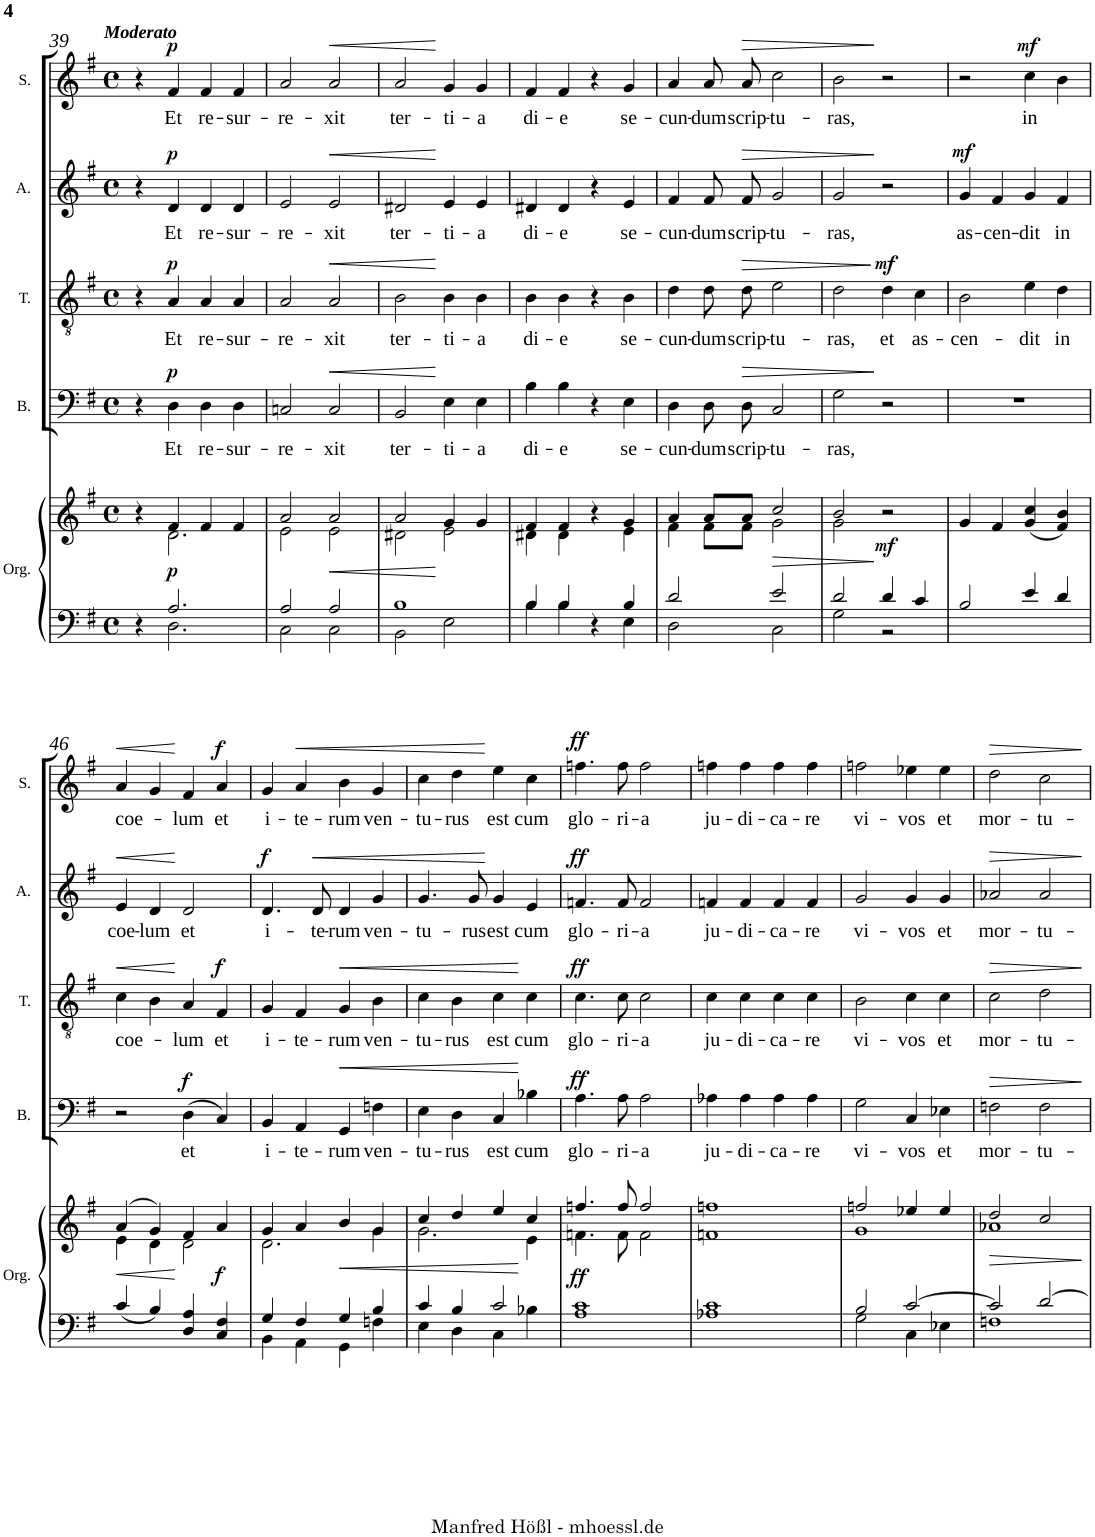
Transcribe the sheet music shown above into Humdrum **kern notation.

**kern	**kern	**dynam	**kern	**text	**dynam	**kern	**text	**dynam	**kern	**text	**dynam	**kern	**text	**dynam
*part5	*part5	*part5	*part4	*part4	*part4	*part3	*part3	*part3	*part2	*part2	*part2	*part1	*part1	*part1
*staff6	*staff5	*staff5/6	*staff4	*staff4	*staff4	*staff3	*staff3	*staff3	*staff2	*staff2	*staff2	*staff1	*staff1	*staff1
*I"Organ	*	*	*I"Bass	*	*	*I"Tenor	*	*	*I"Alto	*	*	*I"Soprano	*	*
*I'Org.	*	*	*I'B.	*	*	*I'T.	*	*	*I'A.	*	*	*I'S.	*	*
!!LO:PB:g=z
*clefF4	*clefG2	*	*clefF4	*	*	*clefGv2	*	*	*clefG2	*	*	*clefG2	*	*
*k[f#]	*k[f#]	*	*k[f#]	*	*	*k[f#]	*	*	*k[f#]	*	*	*k[f#]	*	*
*G:	*G:	*	*G:	*	*	*G:	*	*	*G:	*	*	*G:	*	*
*M4/4	*M4/4	*	*M4/4	*	*	*M4/4	*	*	*M4/4	*	*	*M4/4	*	*
*met(c)	*met(c)	*	*met(c)	*	*	*met(c)	*	*	*met(c)	*	*	*met(c)	*	*
=39	=39	=39	=39	=39	=39	=39	=39	=39	=39	=39	=39	=39	=39	=39
*^	*^	*	*	*	*	*	*	*	*	*	*	*	*	*
!	!	!	!	!	!	!	!	!	!	!	!	!	!	!LO:TX:a:Bi:t=Moderato	!	!
4r	4ryy	4r	4ryy	.	4r	.	.	4r	.	.	4r	.	.	4r	.	.
!	!	!	!	!LO:DY:b	!	!LO:LY:b	!LO:DY:a	!	!LO:LY:b	!LO:DY:a	!	!LO:LY:b	!LO:DY:a	!	!LO:LY:b	!LO:DY:a
2.A/	2.D\	4f#/	2.d\	p	4D\	Et	p	4A/	Et	p	4d/	Et	p	4f#/	Et	p
!	!	!	!	!	!	!LO:LY:b	!	!	!LO:LY:b	!	!	!LO:LY:b	!	!	!LO:LY:b	!
.	.	4f#/	.	.	4D\	re-	.	4A/	re-	.	4d/	re-	.	4f#/	re-	.
!	!	!	!	!	!	!LO:LY:b	!	!	!LO:LY:b	!	!	!LO:LY:b	!	!	!LO:LY:b	!
.	.	4f#/	.	.	4D\	-sur-	.	4A/	-sur-	.	4d/	-sur-	.	4f#/	-sur-	.
=40	=40	=40	=40	=40	=40	=40	=40	=40	=40	=40	=40	=40	=40	=40	=40	=40
!	!	!	!	!	!	!LO:LY:b	!	!	!LO:LY:b	!	!	!LO:LY:b	!	!	!LO:LY:b	!
2A/	2C\	2a/	2e\	.	2Cn/	-re-	.	2A/	-re-	.	2e/	-re-	.	2a/	-re-	.
!	!	!	!	!	!	!LO:LY:b	!LO:HP:b	!	!LO:LY:b	!LO:HP:b	!	!LO:LY:b	!LO:HP:b	!	!LO:LY:b	!LO:HP:b
2A/	2C\	2a/	2e\	.	2C/	-xit	<	2A/	-xit	<	2e/	-xit	<	2a/	-xit	<
=41	=41	=41	=41	=41	=41	=41	=41	=41	=41	=41	=41	=41	=41	=41	=41	=41
!	!	!	!	!	!	!LO:LY:b	!	!	!LO:LY:b	!	!	!LO:LY:b	!	!	!LO:LY:b	!
1B	2BB\	2a/	2d#X\	.	2BB/	ter-	.	2B\	ter-	.	2d#X/	ter-	.	2a/	ter-	.
!	!	!	!	!	!	!LO:LY:b	!	!	!LO:LY:b	!	!	!LO:LY:b	!	!	!LO:LY:b	!
.	2E\	4g/	2e\	.	4E\	-ti-	[	4B\	-ti-	[	4e/	-ti-	[	4g/	-ti-	[
!	!	!	!	!	!	!LO:LY:b	!	!	!LO:LY:b	!	!	!LO:LY:b	!	!	!LO:LY:b	!
.	.	4g/	.	.	4E\	-a	.	4B\	-a	.	4e/	-a	.	4g/	-a	.
=42	=42	=42	=42	=42	=42	=42	=42	=42	=42	=42	=42	=42	=42	=42	=42	=42
!	!	!	!	!	!	!LO:LY:b	!	!	!LO:LY:b	!	!	!LO:LY:b	!	!	!LO:LY:b	!
4B/	4B\	4f#/	4d#X\	.	4B\	di-	.	4B\	di-	.	4d#X/	di-	.	4f#/	di-	.
!	!	!	!	!	!	!LO:LY:b	!	!	!LO:LY:b	!	!	!LO:LY:b	!	!	!LO:LY:b	!
4B/	4B\	4f#/	4d#\	.	4B\	-e	.	4B\	-e	.	4d#/	-e	.	4f#/	-e	.
4r	4ryy	4r	4ryy	.	4r	.	.	4r	.	.	4r	.	.	4r	.	.
!	!	!	!	!	!	!LO:LY:b	!	!	!LO:LY:b	!	!	!LO:LY:b	!	!	!LO:LY:b	!
4B/	4E\	4g/	4e\	.	4E\	se-	.	4B\	se-	.	4e/	se-	.	4g/	se-	.
=43	=43	=43	=43	=43	=43	=43	=43	=43	=43	=43	=43	=43	=43	=43	=43	=43
!	!	!	!	!	!	!LO:LY:b	!	!	!LO:LY:b	!	!	!LO:LY:b	!	!	!LO:LY:b	!
2d/	2D\	4a/	4f#\	.	4D\	-cun-	.	4d\	-cun-	.	4f#/	-cun-	.	4a/	-cun-	.
!	!	!	!	!	!	!LO:LY:b	!	!	!LO:LY:b	!	!	!LO:LY:b	!	!	!LO:LY:b	!
.	.	8a/L	8f#\L	.	8D\L	-dum	.	8d\L	-dum	.	8f#/L	-dum	.	8a/L	-dum	.
!	!	!	!	!	!	!LO:LY:b	!LO:HP:b	!	!LO:LY:b	!LO:HP:b	!	!LO:LY:b	!LO:HP:b	!	!LO:LY:b	!LO:HP:b
.	.	8a/J	8f#\J	.	8D\J	scrip-	>	8d\J	scrip-	>	8f#/J	scrip-	>	8a/J	scrip-	>
!	!	!	!	!	!	!LO:LY:b	!	!	!LO:LY:b	!	!	!LO:LY:b	!	!	!LO:LY:b	!
2e/	2C\	2cc/	2g\	.	2C/	-tu-	.	2e\	-tu-	.	2g/	-tu-	.	2cc\	-tu-	.
=44	=44	=44	=44	=44	=44	=44	=44	=44	=44	=44	=44	=44	=44	=44	=44	=44
!	!	!	!	!	!	!LO:LY:b	!	!	!LO:LY:b	!	!	!LO:LY:b	!	!	!LO:LY:b	!
2d/	2G\	2b/	2g\	.	2G\	-ras,	.	2d\	-ras,	.	2g/	-ras,	.	2b\	-ras,	.
!	!	!	!	!LO:DY:b	!	!	!	!	!LO:LY:b	!LO:DY:n=1:a	!	!	!	!	!	!
4d/	2r	2r	2ryy	mf	2r	.	]	4d\	et	] mf	2r	.	]	2r	.	]
!	!	!	!	!	!	!	!	!	!LO:LY:b	!	!	!	!	!	!	!
4c/	.	.	.	.	.	.	.	4c\	as-	.	.	.	.	.	.	.
*v	*v	*	*	*	*	*	*	*	*	*	*	*	*	*	*	*
*	*v	*v	*	*	*	*	*	*	*	*	*	*	*	*	*
=45	=45	=45	=45	=45	=45	=45	=45	=45	=45	=45	=45	=45	=45	=45
!	!	!	!	!	!	!	!LO:LY:b	!	!	!LO:LY:b	!LO:DY:a	!	!	!
2B/	4g/	.	1r	.	.	2B\	-cen-	.	4g/	as-	mf	2r	.	.
!	!	!	!	!	!	!	!	!	!	!LO:LY:b	!	!	!	!
.	4f#/	.	.	.	.	.	.	.	4f#/	-cen-	.	.	.	.
!	!	!	!	!	!	!	!LO:LY:b	!	!	!LO:LY:b	!	!	!LO:LY:b	!LO:DY:a
4e/	(4g/ 4cc/	.	.	.	.	4e\	-dit	.	4g/	-dit	.	4cc\	in	mf
!	!	!	!	!	!	!	!LO:LY:b	!	!	!LO:LY:b	!	!	!	!
4d/	4f#/ 4b/)	.	.	.	.	4d\	in	.	4f#/	in	.	4b\	.	.
!!LO:LB:g=z
=46	=46	=46	=46	=46	=46	=46	=46	=46	=46	=46	=46	=46	=46	=46
*	*^	*	*	*	*	*	*	*	*	*	*	*	*	*
!	!	!	!	!	!	!	!	!LO:LY:b	!LO:HP:b	!	!LO:LY:b	!LO:HP:b	!	!LO:LY:b	!LO:HP:b
4c/	(4a/	4e\	.	2r	.	.	4c\	coe-	<	4e/	coe-	<	4a/	coe-	<
!	!	!	!	!	!	!	!	!	!	!	!LO:LY:b	!	!	!	!
4B/	4g/)	4d\	.	.	.	.	4B\	.	.	4d/	-lum	.	4g/	.	.
!	!	!	!	!	!LO:LY:b	!LO:DY:a	!	!LO:LY:b	!	!	!LO:LY:b	!	!	!LO:LY:b	!
4D/ 4A/	4f#/	2d\	.	(>4D\	et	f	4A/	-lum	[	2d/	et	[	4f#/	-lum	[
!	!	!	!LO:DY:b	!	!	!	!	!LO:LY:b	!LO:DY:a	!	!	!	!	!LO:LY:b	!LO:DY:a
4C/ 4F#/	4a/	.	f	4C/)	.	.	4F#/	et	f	.	.	.	4a/	et	f
=47	=47	=47	=47	=47	=47	=47	=47	=47	=47	=47	=47	=47	=47	=47	=47
*^	*	*	*	*	*	*	*	*	*	*	*	*	*	*	*
!	!	!	!	!	!	!LO:LY:b	!	!	!LO:LY:b	!	!	!LO:LY:b	!LO:DY:a	!	!LO:LY:b	!
4G/	4BB\	4g/	2.d\	.	4BB/	i-	.	4G/	i-	.	4.d/	i-	f	4g/	i-	.
!	!	!	!	!	!	!LO:LY:b	!	!	!LO:LY:b	!	!	!	!	!	!LO:LY:b	!LO:HP:b
4F#/	4AA\	4a/	.	.	4AA/	-te-	.	4F#/	-te-	.	.	.	.	4a/	-te-	<
!	!	!	!	!	!	!	!	!	!	!	!	!LO:LY:b	!LO:HP:b	!	!	!
.	.	.	.	.	.	.	.	.	.	.	8d/	-te-	<	.	.	.
!	!	!	!	!	!	!LO:LY:b	!LO:HP:b	!	!LO:LY:b	!LO:HP:b	!	!LO:LY:b	!	!	!LO:LY:b	!
4G/	4GG\	4b/	.	.	4GG/	-rum	<	4G/	-rum	<	4d/	-rum	.	4b\	-rum	.
!	!	!	!	!	!	!LO:LY:b	!	!	!LO:LY:b	!	!	!LO:LY:b	!	!	!LO:LY:b	!
4B/	4Fn\	4g/	4g\	.	4Fn\	ven-	.	4B\	ven-	.	4g/	ven-	.	4g/	ven-	.
=48	=48	=48	=48	=48	=48	=48	=48	=48	=48	=48	=48	=48	=48	=48	=48	=48
!	!	!	!	!	!	!LO:LY:b	!	!	!LO:LY:b	!	!	!LO:LY:b	!	!	!LO:LY:b	!
4c/	4E\	4cc/	2.g\	.	4E\	-tu-	.	4c\	-tu-	.	4.g/	-tu-	.	4cc\	-tu-	.
!	!	!	!	!	!	!LO:LY:b	!	!	!LO:LY:b	!	!	!	!	!	!LO:LY:b	!
4B/	4D\	4dd/	.	.	4D\	-rus	.	4B\	-rus	.	.	.	.	4dd\	-rus	.
!	!	!	!	!	!	!	!	!	!	!	!	!LO:LY:b	!	!	!	!
.	.	.	.	.	.	.	.	.	.	.	8g/	-rus	.	.	.	.
!	!	!	!	!	!	!LO:LY:b	!	!	!LO:LY:b	!	!	!LO:LY:b	!	!	!LO:LY:b	!
2c/	4C\	4ee/	.	.	4C/	est	.	4c\	est	.	4g/	est	[	4ee\	est	[
!	!	!	!	!	!	!LO:LY:b	!	!	!LO:LY:b	!	!	!LO:LY:b	!	!	!LO:LY:b	!
.	4B-X\	4cc/	4e\	.	4B-X\	cum	[	4c\	cum	[	4e/	cum	.	4cc\	cum	.
=49	=49	=49	=49	=49	=49	=49	=49	=49	=49	=49	=49	=49	=49	=49	=49	=49
!	!	!	!	!LO:DY:b	!	!LO:LY:b	!LO:DY:a	!	!LO:LY:b	!LO:DY:a	!	!LO:LY:b	!LO:DY:a	!	!LO:LY:b	!LO:DY:a
1c	1A	4.ffn/	4.fn\	ff	4.A\	glo-	ff	4.c\	glo-	ff	4.fn/	glo-	ff	4.ffn\	glo-	ff
!	!	!	!	!	!	!LO:LY:b	!	!	!LO:LY:b	!	!	!LO:LY:b	!	!	!LO:LY:b	!
.	.	8ff/	8f\	.	8A\	-ri-	.	8c\	-ri-	.	8f/	-ri-	.	8ff\	-ri-	.
!	!	!	!	!	!	!LO:LY:b	!	!	!LO:LY:b	!	!	!LO:LY:b	!	!	!LO:LY:b	!
.	.	2ff/	2f\	.	2A\	-a	.	2c\	-a	.	2f/	-a	.	2ff\	-a	.
=50	=50	=50	=50	=50	=50	=50	=50	=50	=50	=50	=50	=50	=50	=50	=50	=50
!	!	!	!	!	!	!LO:LY:b	!	!	!LO:LY:b	!	!	!LO:LY:b	!	!	!LO:LY:b	!
1c	1A-X	1ffn	1fn	.	4A-X\	ju-	.	4c\	ju-	.	4fn/	ju-	.	4ffn\	ju-	.
!	!	!	!	!	!	!LO:LY:b	!	!	!LO:LY:b	!	!	!LO:LY:b	!	!	!LO:LY:b	!
.	.	.	.	.	4A-\	-di-	.	4c\	-di-	.	4f/	-di-	.	4ff\	-di-	.
!	!	!	!	!	!	!LO:LY:b	!	!	!LO:LY:b	!	!	!LO:LY:b	!	!	!LO:LY:b	!
.	.	.	.	.	4A-\	-ca-	.	4c\	-ca-	.	4f/	-ca-	.	4ff\	-ca-	.
!	!	!	!	!	!	!LO:LY:b	!	!	!LO:LY:b	!	!	!LO:LY:b	!	!	!LO:LY:b	!
.	.	.	.	.	4A-\	-re	.	4c\	-re	.	4f/	-re	.	4ff\	-re	.
=51	=51	=51	=51	=51	=51	=51	=51	=51	=51	=51	=51	=51	=51	=51	=51	=51
!	!	!	!	!	!	!LO:LY:b	!	!	!LO:LY:b	!	!	!LO:LY:b	!	!	!LO:LY:b	!
2B/	2G\	2ffn/	1g	.	2G\	vi-	.	2B\	vi-	.	2g/	vi-	.	2ffn\	vi-	.
!	!	!	!	!	!	!LO:LY:b	!	!	!LO:LY:b	!	!	!LO:LY:b	!	!	!LO:LY:b	!
[>2c/	4C\	4ee-X/	.	.	4C/	-vos	.	4c\	-vos	.	4g/	-vos	.	4ee-X\	-vos	.
!	!	!	!	!	!	!LO:LY:b	!	!	!LO:LY:b	!	!	!LO:LY:b	!	!	!LO:LY:b	!
.	4E-X\	4ee-/	.	.	4E-X\	et	.	4c\	et	.	4g/	et	.	4ee-\	et	.
=52	=52	=52	=52	=52	=52	=52	=52	=52	=52	=52	=52	=52	=52	=52	=52	=52
!	!	!	!	!	!	!LO:LY:b	!LO:HP:b	!	!LO:LY:b	!LO:HP:b	!	!LO:LY:b	!LO:HP:b	!	!LO:LY:b	!LO:HP:b
2c/]	1Fn	2dd/	1a-X	.	2Fn\	mor-	>	2c\	mor-	>	2a-X/	mor-	>	2dd\	mor-	>
!	!	!	!	!	!	!LO:LY:b	!	!	!LO:LY:b	!	!	!LO:LY:b	!	!	!LO:LY:b	!
[>2d/	.	2cc/	.	.	2F\	-tu-	.	2d\	-tu-	.	2a-/	-tu-	.	2cc\	-tu-	.
*v	*v	*	*	*	*	*	*	*	*	*	*	*	*	*	*	*
*	*v	*v	*	*	*	*	*	*	*	*	*	*	*	*	*
.	.	.	.	.	]	.	.	]	.	.	]	.	.	]
=	=	=	=	=	=	=	=	=	=	=	=	=	=	=
*-	*-	*-	*-	*-	*-	*-	*-	*-	*-	*-	*-	*-	*-	*-
